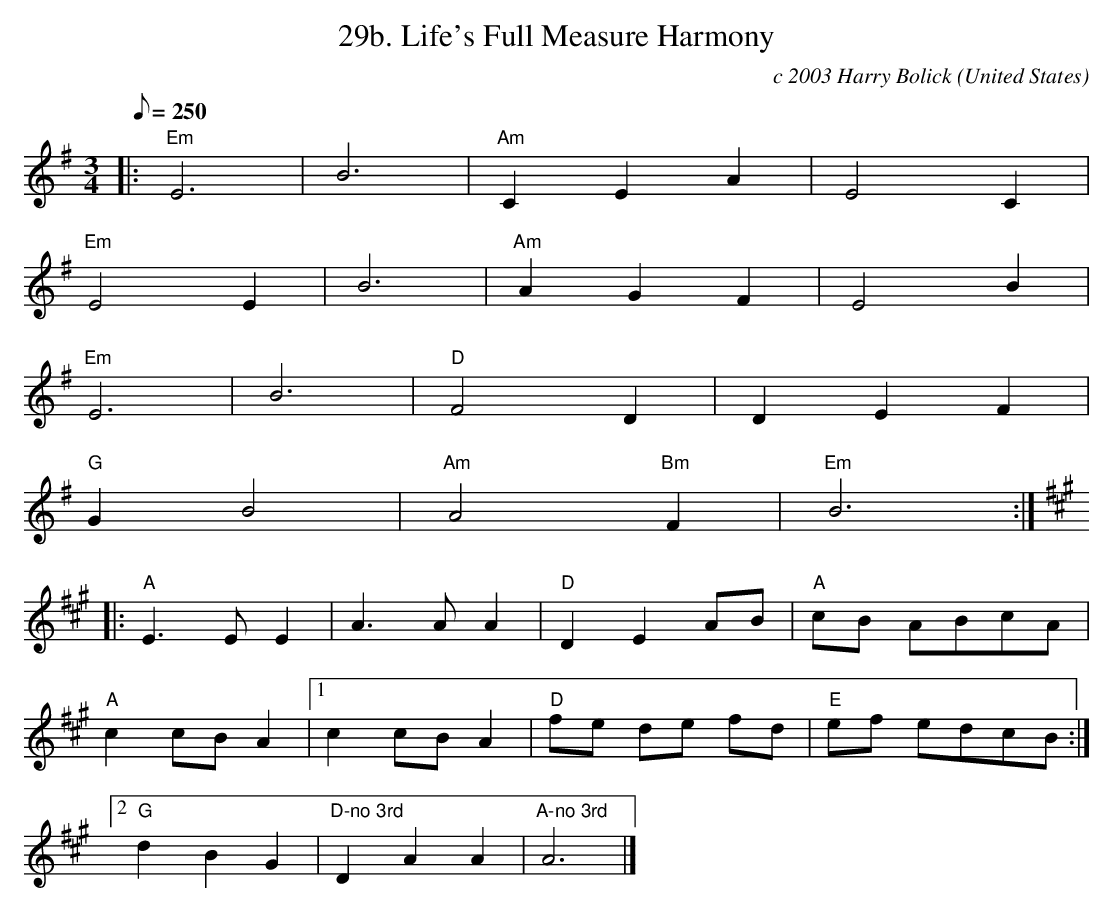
X:1
T:29b. Life's Full Measure Harmony
C:c 2003 Harry Bolick
O:United States
M:3/4
L:1/8
Q:250
K:Em
|: "Em" E6 | B6 | "Am" C2 E2 A2 | E4 C2 |
 "Em" E4 E2 | B6 | "Am" A2 G2 F2 | E4 B2 |
"Em" E6 | B6 | "D" F4 D2 | D2 E2 F2 |
"G" G2 B4 | "Am" A4 "Bm" F2 | "Em" B6 :|
K:A
|: "A" E3 E E2 | A3 A A2 | "D" D2E2 AB | "A" cB ABcA |
"A" c2cB A2 |[1 c2 cB A2 | "D" fe de fd | "E" ef edcB :|
[2 "G" d2 B2 G2 | "D-no 3rd" D2A2 A2 | "A-no 3rd" A6 |]
